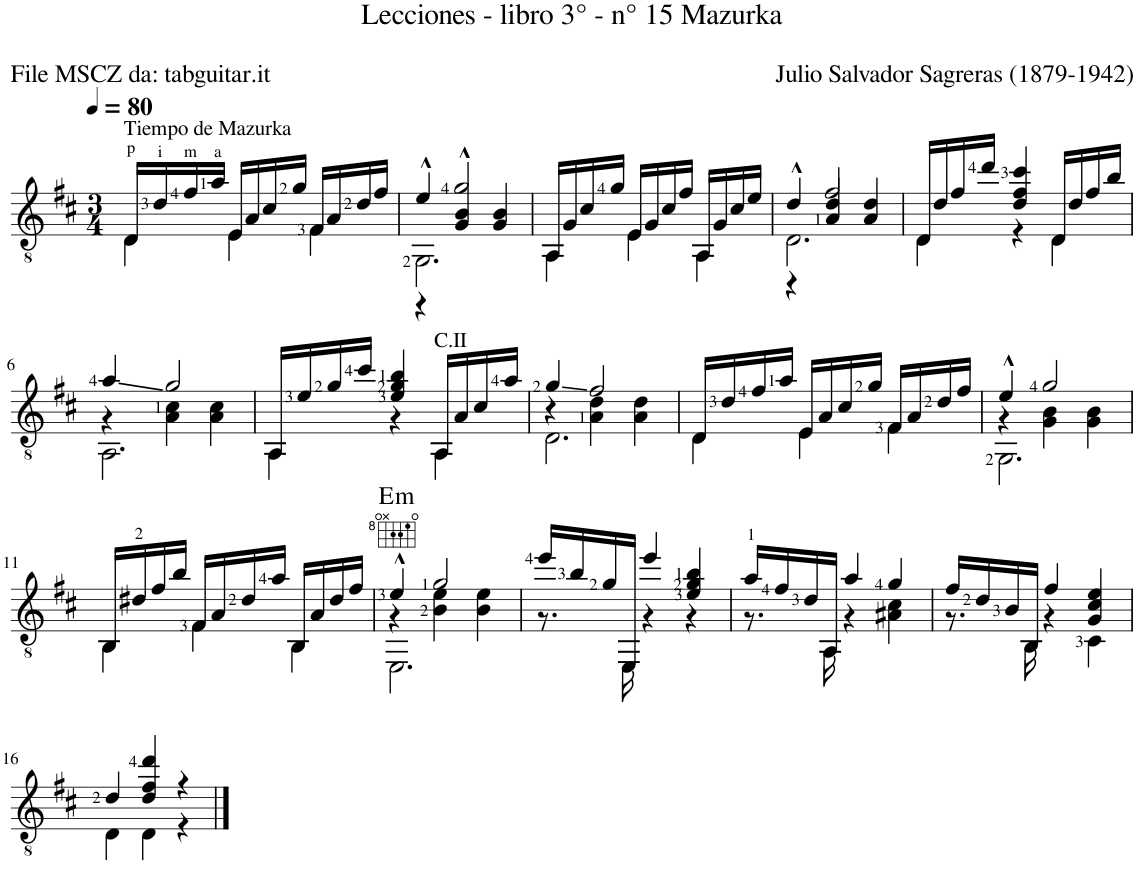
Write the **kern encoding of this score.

**kern	**harte
*part1	*part1
*staff1	*
*I"Guitar	*
*I'Guit.	*
*clefGv2	*
*k[f#c#]	*
*M3/4	*
*MM80	*
=1	=1
*^	*
!LO:TX:a:t=Tiempo de Mazurka	!	!
16D/LL	4D\	.
16d/	.	.
16f#/	.	.
16a/JJ	.	.
16E/LL	4E\	.
16A/	.	.
16c#/	.	.
16g/JJ	.	.
16F#/LL	4F#\	.
16A/	.	.
16d/	.	.
16f#/JJ	.	.
=2	=2	=2
*	*^	*
4e^^/	2.GG\	4r	.
2g^^/	.	4G/ 4B/	.
.	.	4G/ 4B/	.
*	*v	*v	*
=3	=3	=3
16AA/LL	4AA\	.
16G/	.	.
16c#/	.	.
16g/JJ	.	.
16E/LL	4E\	.
16G/	.	.
16c#/	.	.
16f#/JJ	.	.
16AA/LL	4AA\	.
16G/	.	.
16c#/	.	.
16e/JJ	.	.
=4	=4	=4
*	*^	*
4d^^/	2.D\	4r	.
2f#/	.	4A/ 4d/	.
.	.	4A/ 4d/	.
*	*v	*v	*
=5	=5	=5
16D/LL	4D\	.
16d/	.	.
16f#/	.	.
16dd/JJ	.	.
4d/ 4f#/ 4cc#/	4r	.
16D/LL	4D\	.
16d/	.	.
16f#/	.	.
16b/JJ	.	.
!!LO:LB:g=z	!!
=6	=6	=6
*	*^	*
4a/	4r	2.AA\	.
2g/	4A\ 4c#\	.	.
.	4A\ 4c#\	.	.
*	*v	*v	*
=7	=7	=7
16AA/LL	4AA\	.
16e/	.	.
16g/	.	.
16cc#/JJ	.	.
4e/ 4g/ 4b/	4r	.
!LO:TX:a:t=C.II	!	!
16AA/LL	4AA\	.
16A/	.	.
16c#/	.	.
16a/JJ	.	.
=8	=8	=8
*	*^	*
4g/	4r	2.D\	.
2f#/	4A\ 4d\	.	.
.	4A\ 4d\	.	.
*	*v	*v	*
=9	=9	=9
16D/LL	4D\	.
16d/	.	.
16f#/	.	.
16a/JJ	.	.
16E/LL	4E\	.
16A/	.	.
16c#/	.	.
16g/JJ	.	.
16F#/LL	4F#\	.
16A/	.	.
16d/	.	.
16f#/JJ	.	.
=10	=10	=10
*	*^	*
4e^^/	4r	2.GG\	.
2g/	4G\ 4B\	.	.
.	4G\ 4B\	.	.
*	*v	*v	*
!!LO:LB:g=z
=11	=11	=11
16BB/LL	4BB\	.
16d#X/	.	.
16f#/	.	.
16b/JJ	.	.
16F#/LL	4F#\	.
16A/	.	.
16d#/	.	.
16a/JJ	.	.
16BB/LL	4BB\	.
16A/	.	.
16d#/	.	.
16f#/JJ	.	.
=12	=12	=12
*	*^	*
!	!	!	!LO:H:kt=m
4e^^/	4r	2.EE\	E:min
2g/	4B\ 4e\	.	.
.	4B\ 4e\	.	.
*	*v	*v	*
=13	=13	=13
16ee/LL	8.r	.
16b/	.	.
16g/	.	.
16EE/JJ	16EE\	.
4ee/	4r	.
4e/ 4g/ 4b/	4r	.
=14	=14	=14
16a/LL	8.r	.
16f#/	.	.
16d/	.	.
16AA/JJ	16AA\	.
4a/	4r	.
4g/	4A#X\ 4c#\	.
=15	=15	=15
16f#/LL	8.r	.
16d/	.	.
16B/	.	.
16BB/JJ	16BB\	.
4f#/	4r	.
4G/ 4c#/ 4e/	4C#\	.
!!LO:LB:g=z	!!
=16	=16	=16
4d/	4D\	.
4d/ 4f#/ 4dd/	4D\	.
4r	4r	.
*v	*v	*
==	==
*-	*-
